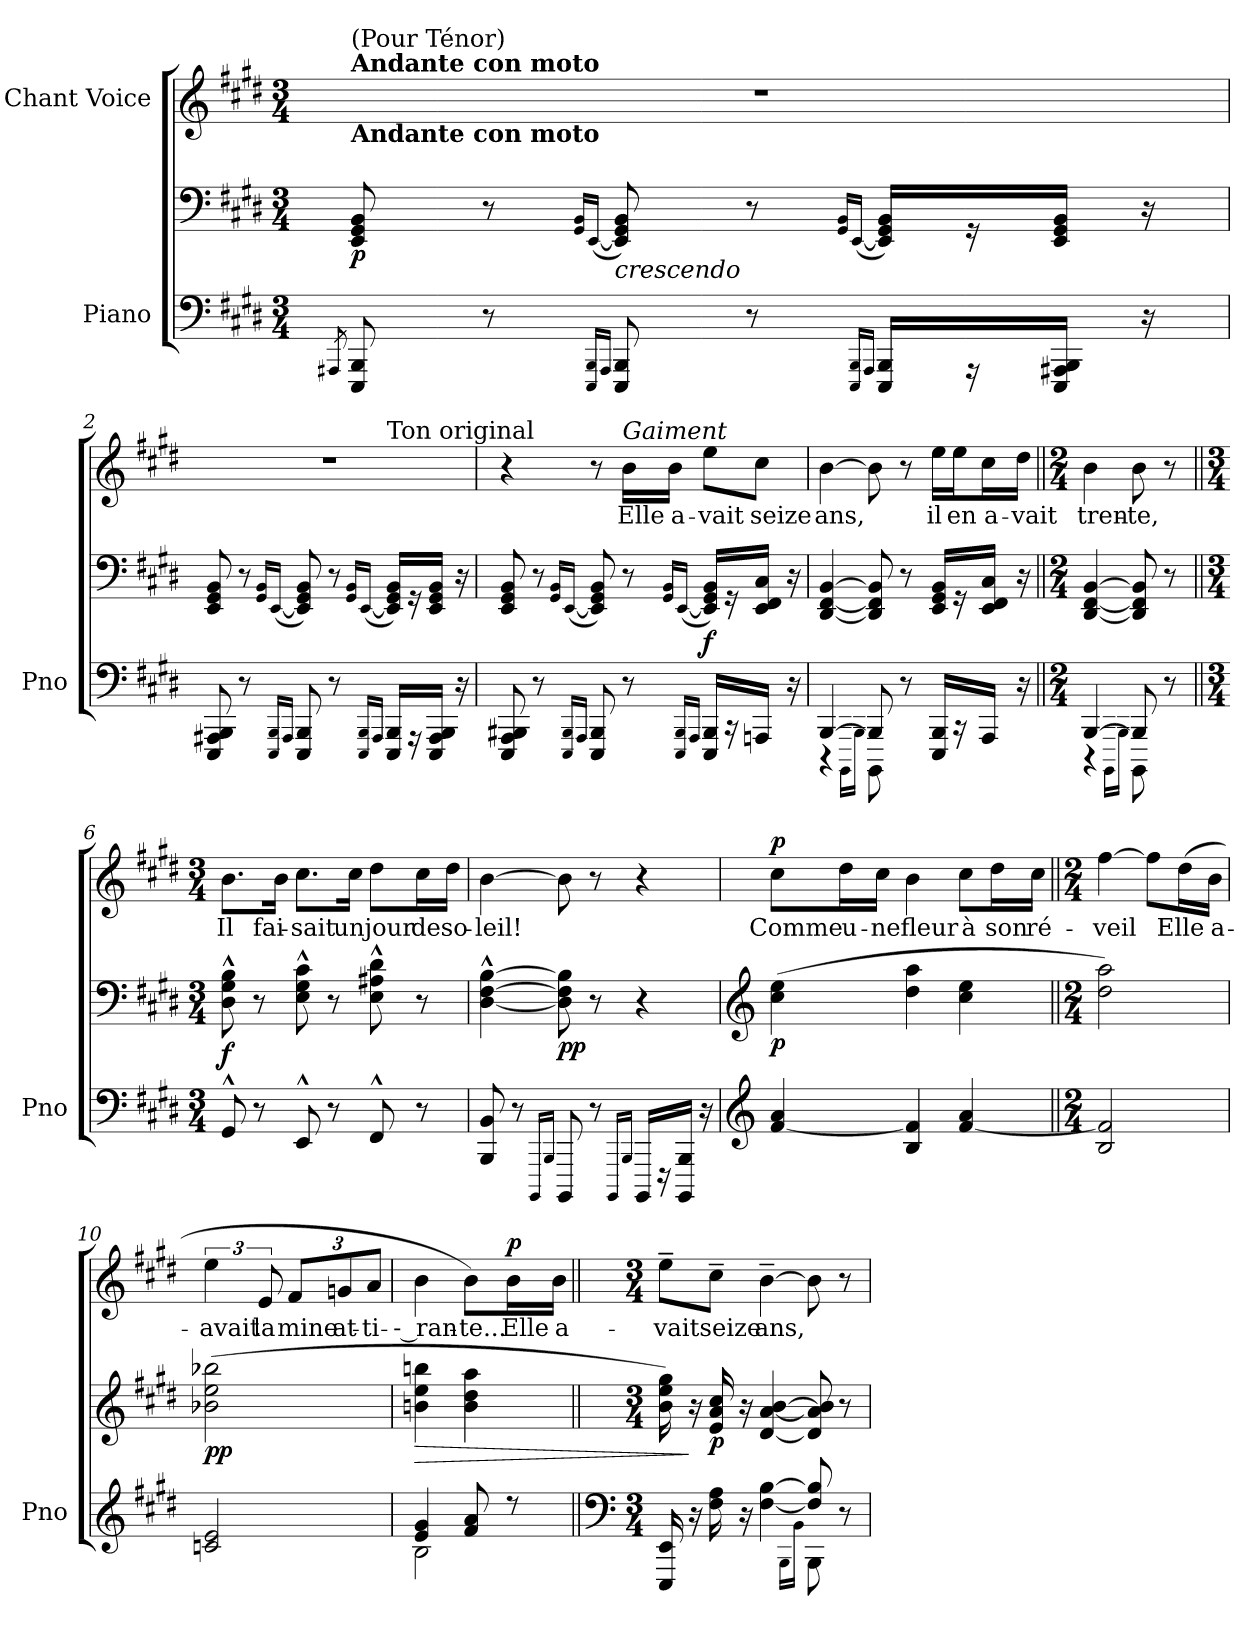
**kern	**kern	**dynam	**kern	**text	**dynam
*part2	*part2	*part2	*part1	*part1	*part1
*staff3	*staff2	*staff2/3	*staff1	*staff1	*staff1
*I"Piano	*	*	*I"Chant Voice	*	*
*I'Pno	*	*	*	*	*
*clefF4	*clefF4	*	*clefG2	*	*
*k[f#c#g#d#]	*k[f#c#g#d#]	*	*k[f#c#g#d#]	*	*
*M3/4	*M3/4	*	*M3/4	*	*
=1	=1	=1	=1	=1	=1
8qAAA#X/	.	.	.	.	.
!	!	!	!LO:TX:a:B:t=Andante con moto	!	!
!	!	!	!LO:TX:a:t=(Pour Ténor)	!	!
!	!	!	!LO:TX:b:B:t=Andante con moto	!	!
!	!	!LO:DY:b	!	!	!
8EEE/ 8BBB/	8EE/ 8GG#/ 8BB/	p	2.r	.	.
8r	8r	.	.	.	.
16qEEE/ 16qBBB/LL	16qGG#/ 16qBB/LL	.	.	.	.
16qAAA#/JJ	(<[>16qEE/JJ	.	.	.	.
!	!LO:TX:b:i:t=crescendo	!	!	!	!
8EEE/ 8BBB/	8EE/] 8GG#/ 8BB/)	.	.	.	.
8r	8r	.	.	.	.
16qEEE/ 16qBBB/LL	16qGG#/ 16qBB/LL	.	.	.	.
16qAAA#/JJ	(<[>16qEE/JJ	.	.	.	.
16EEE/ 16BBB/LL	16EE/] 16GG#/ 16BB/LL)	.	.	.	.
16r	16r	.	.	.	.
16EEE/ 16AAA#/ 16BBB/JJ	16EE/ 16GG#/ 16BB/JJ	.	.	.	.
16r	16r	.	.	.	.
=2	=2	=2	=2	=2	=2
*	*	*	*^	*	*
8EEE/ 8AAA#X/ 8BBB/	8EE/ 8GG#/ 8BB/	.	2.r	2ryy	.	.
8r	8r	.	.	.	.	.
16qEEE/ 16qBBB/LL	16qGG#/ 16qBB/LL	.	.	.	.	.
16qAAA#/JJ	(<[>16qEE/JJ	.	.	.	.	.
8EEE/ 8BBB/	8EE/] 8GG#/ 8BB/)	.	.	.	.	.
8r	8r	.	.	.	.	.
16qEEE/ 16qBBB/LL	16qGG#/ 16qBB/LL	.	.	.	.	.
16qAAA#/JJ	(<[>16qEE/JJ	.	.	.	.	.
!	!	!	!	!LO:TX:a:t=Ton original	!	!
16EEE/ 16BBB/LL	16EE/] 16GG#/ 16BB/LL)	.	.	4ryy	.	.
16r	16r	.	.	.	.	.
16EEE/ 16AAA#/ 16BBB/JJ	16EE/ 16GG#/ 16BB/JJ	.	.	.	.	.
16r	16r	.	.	.	.	.
*	*	*	*v	*v	*	*
=3	=3	=3	=3	=3	=3
8EEE/ 8AAA/ 8BBB#X/	8EE/ 8GG#/ 8BB/	.	4r	.	.
8r	8r	.	.	.	.
16qEEE/ 16qBBB#/LL	16qGG#/ 16qBB/LL	.	.	.	.
16qAAA/JJ	(<[>16qEE/JJ	.	.	.	.
8EEE/ 8BBB#/	8EE/] 8GG#/ 8BB/)	.	8r	.	.
!	!	!	!LO:TX:i:t=Gaiment	!	!
8r	8r	.	16b\LL	Elle	.
.	.	.	16b\JJ	a-	.
16qEEE/ 16qBBB#/LL	16qGG#/ 16qBB/LL	.	.	.	.
16qAAA/JJ	(<[>16qEE/JJ	.	.	.	.
!	!	!LO:DY:b	!	!	!
16EEE/ 16BBB#/LL	16EE/] 16GG#/ 16BB/LL)	f	8ee\L	-vait	.
16r	16r	.	.	.	.
16AAAn/JJ	16EE/ 16FF#/ 16C#/JJ	.	8cc#\J	seize	.
16r	16r	.	.	.	.
=4	=4	=4	=4	=4	=4
*^	*	*	*	*	*
[4BBB/	4r	[4DD#/ [>4FF#/ [4BB/	.	[4b\	ans,	.
16qBBBB\LL	.	.	.	.	.	.
16qBBB\JJ	.	.	.	.	.	.
8BBB/]	8BBBB\	8DD#/] 8FF#/] 8BB/]	.	8b\]	.	.
8r	4.ryy	8r	.	8r	.	.
16EEE/ 16BBB/LL	.	16EE/ 16GG#/ 16BB/LL	.	16ee\LL	il	.
16r	.	16r	.	16ee\J	en	.
16AAA/JJ	.	16EE/ 16FF#/ 16C#/JJ	.	16cc#\L	a-	.
16r	.	16r	.	16dd#\JJ	-vait	.
=5||	=5||	=5||	=5||	=5||	=5||	=5||
*M2/4	*	*M2/4	*	*M2/4	*	*
[4BBB/	4r	[4DD#/ [>4FF#/ [4BB/	.	4b\	tren-	.
16qBBBB\LL	.	.	.	.	.	.
16qBBB\JJ	.	.	.	.	.	.
8BBB/]	8BBBB\	8DD#/] 8FF#/] 8BB/]	.	8b\	-te,	.
8r	8ryy	8r	.	8r	.	.
*v	*v	*	*	*	*	*
=6||	=6||	=6||	=6||	=6||	=6||
*M3/4	*M3/4	*	*M3/4	*	*
*^	*	*	*	*	*
!	!	!	!LO:DY:b	!	!	!
*v	*v	*	*	*	*	*
8GG#^^/	8D#\^^ 8G#\^^ 8B\^^	f	8.b\L	Il	.
8r	8r	.	.	.	.
.	.	.	16b\Jk	fai-	.
8EE^^/	8E\^^ 8G#\^^ 8c#\^^	.	8.cc#\L	-sait	.
8r	8r	.	.	.	.
.	.	.	16cc#\Jk	un	.
8FF#^^/	8E\^^ 8A#X\^^ 8d#\^^	.	8dd#\L	jour	.
8r	8r	.	16cc#\L	de	.
.	.	.	16dd#\JJ	so-	.
=7	=7	=7	=7	=7	=7
8BBB/ 8BB/	[4D#\^^ [>4F#\^^ [4B\^^	.	[4b\	-leil!	.
8r	.	.	.	.	.
16qBBBB/LL	.	.	.	.	.
16qBBB/JJ	.	.	.	.	.
!	!	!LO:DY:b	!	!	!
8BBBB/	8D#\] 8F#\] 8B\]	pp	8b\]	.	.
8r	8r	.	8r	.	.
16qBBBB/LL	.	.	.	.	.
16qBBB/JJ	.	.	.	.	.
16BBBB/LL	4r	.	4r	.	.
16r	.	.	.	.	.
16BBBB/ 16BBB/JJ	.	.	.	.	.
16r	.	.	.	.	.
=8	=8	=8	=8	=8	=8
*clefG2	*clefG2	*	*	*	*
!	!	!LO:DY:b	!	!	!LO:DY:a
[4f#/ 4a/	(4cc#\ 4ee\	p	8cc#\L	Comme	p
.	.	.	16dd#\L	u-	.
.	.	.	16cc#\JJ	-ne	.
4B/ 4f#/]	4dd#\ 4aa\	.	4b\	fleur	.
[4f#/ 4a/	4cc#\ 4ee\	.	8cc#\L	à	.
.	.	.	16dd#\L	son	.
.	.	.	16cc#\JJ	ré-	.
=9||	=9||	=9||	=9||	=9||	=9||
*M2/4	*M2/4	*	*M2/4	*	*
2B/ 2f#/]	2dd#\ 2aa\)	.	[4ff#\	-veil	.
.	.	.	8ff#\L]	.	.
.	.	.	(16dd#\L	Elle	.
.	.	.	16b\JJ	a-	.
=10	=10	=10	=10	=10	=10
!	!	!LO:DY:b	!	!	!
2cn/ 2e/	(2b-X\ 2ee\ 2bb-X\	pp	6ee\	-avait	.
.	.	.	12e/	la	.
.	.	.	12f#/L	mine	.
.	.	.	12gn/	at-	.
.	.	.	12a/J	-ti-	.
=11	=11	=11	=11	=11	=11
*^	*	*	*	*	*
!	!	!	!LO:HP:b	!	!	!
4e/ 4g#/	2B\	4bn\ 4ee\ 4bbn\	>	4b\	-- ran-	.
8f#/ 8a/	.	4b\ 4dd#\ 4aa\	.	8b\L)	-te...	.
!	!	!	!	!	!	!LO:DY:a
8r	.	.	.	16b\L	Elle	p
.	.	.	.	16b\JJ	a-	.
=12||	=12||	=12||	=12||	=12||	=12||	=12||
*clefF4	*	*	*	*	*	*
*M3/4	*	*M3/4	*	*M3/4	*	*
16EEE/ 16EE/	2ryy	16b\ 16ee\ 16gg#\)	.	8ee~\L	-vait	.
16r	.	16r	]	.	.	.
!	!	!	!LO:DY:b	!	!	!
16F#\ 16A\	.	16e/ 16a/ 16cc#/	p	8cc#~\J	seize	.
16r	.	16r	.	.	.	.
[4F#\ [4B\	.	[4d#/ [4a/ [4b/	.	[4b~\	ans,	.
.	16qBBB\LL	.	.	.	.	.
.	16qBB\JJ	.	.	.	.	.
8F#/] 8B/]	8BBB\	8d#/] 8a/] 8b/]	.	8b\]	.	.
8r	8ryy	8r	.	8r	.	.
*v	*v	*	*	*	*	*
=	=	=	=	=	=
*-	*-	*-	*-	*-	*-
